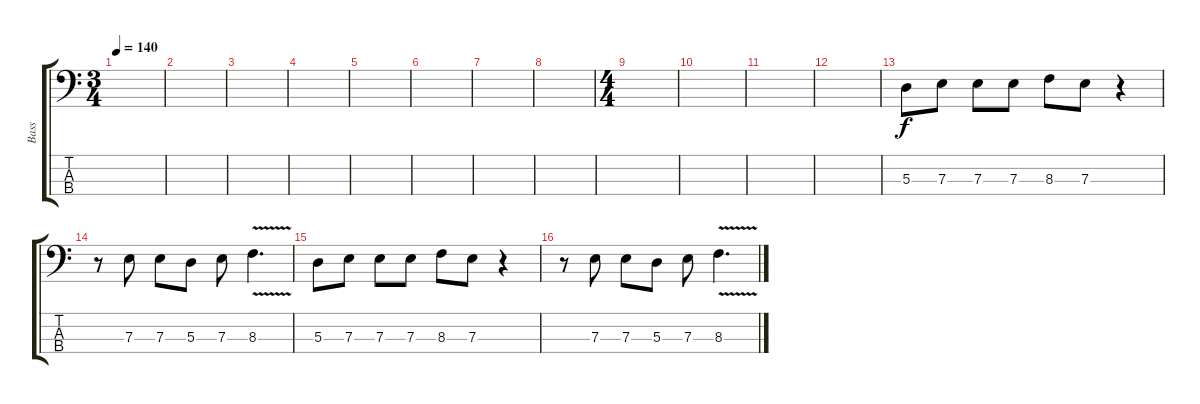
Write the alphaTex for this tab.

\track ("Bass" "Bass") {instrument electricbassfinger}
\staff {score tabs}
\tuning (G2 D2 A1 E1) {hide}
\ts (3 4)
\tempo 140
\clef f4
\ks c
|
|
|
|
|
|
|
|
\ts (4 4)
|
|
|
|
5.3.8 7.3.8 7.3.8 7.3.8 8.3.8 7.3.8 r.4 |
r.8 7.3.8 7.3.8 5.3.8 7.3.8 8.3{v}.4{d} |
5.3.8 7.3.8 7.3.8 7.3.8 8.3.8 7.3.8 r.4 |
r.8 7.3.8 7.3.8 5.3.8 7.3.8 8.3{v}.4{d}
